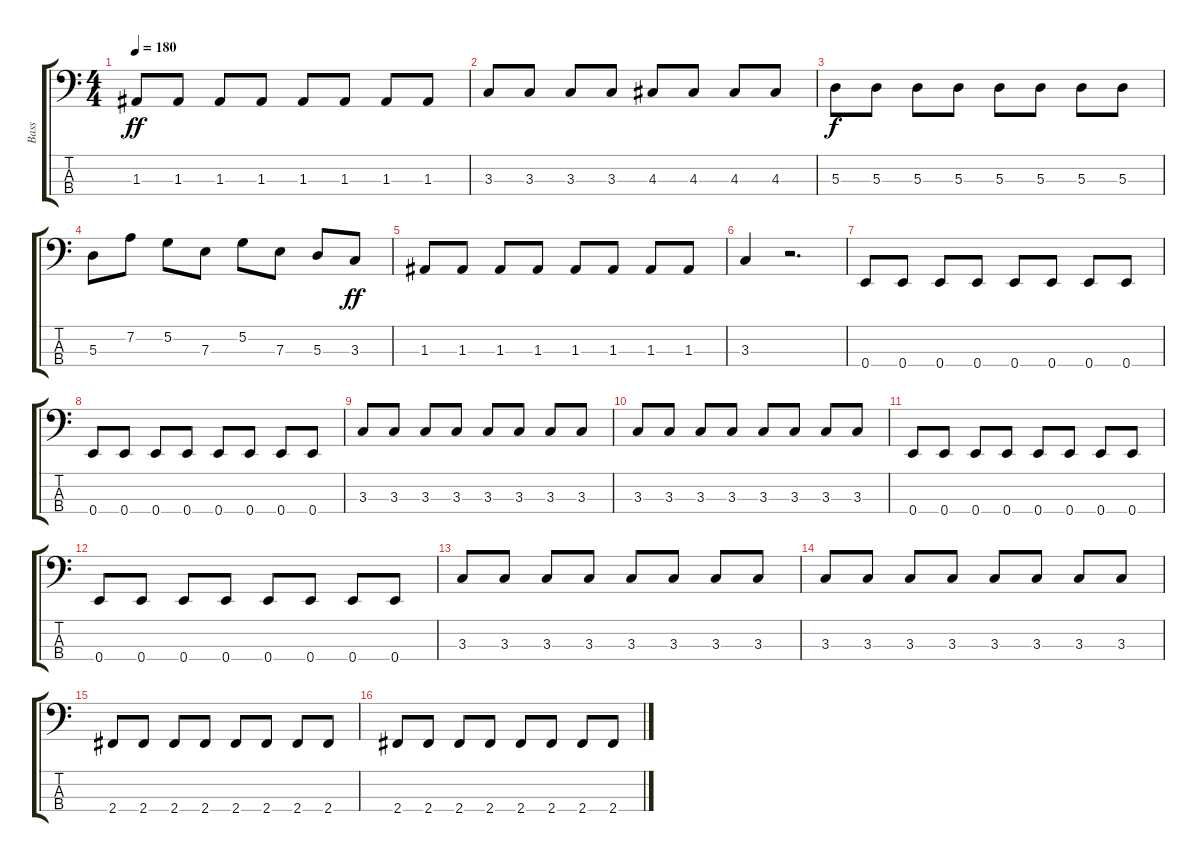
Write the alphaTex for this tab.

\track ("Bass" "Bass") {instrument electricbassfinger}
\staff {score tabs}
\tuning (G2 D2 A1 E1) {hide}
\ts (4 4)
\tempo 180
\clef f4
\ks c
1.3.8{dy ff} 1.3.8 1.3.8 1.3.8 1.3.8 1.3.8 1.3.8 1.3.8 |
3.3.8 3.3.8 3.3.8 3.3.8 4.3.8 4.3.8 4.3.8 4.3.8 |
5.3.8{dy f} 5.3.8 5.3.8 5.3.8 5.3.8 5.3.8 5.3.8 5.3.8 |
5.3.8 7.2.8 5.2.8 7.3.8 5.2.8 7.3.8 5.3.8 3.3.8{dy ff} |
1.3.8 1.3.8 1.3.8 1.3.8 1.3.8 1.3.8 1.3.8 1.3.8 |
3.3.4 r.2{d} |
0.4.8 0.4.8 0.4.8 0.4.8 0.4.8 0.4.8 0.4.8 0.4.8 |
0.4.8 0.4.8 0.4.8 0.4.8 0.4.8 0.4.8 0.4.8 0.4.8 |
3.3.8 3.3.8 3.3.8 3.3.8 3.3.8 3.3.8 3.3.8 3.3.8 |
3.3.8 3.3.8 3.3.8 3.3.8 3.3.8 3.3.8 3.3.8 3.3.8 |
0.4.8 0.4.8 0.4.8 0.4.8 0.4.8 0.4.8 0.4.8 0.4.8 |
0.4.8 0.4.8 0.4.8 0.4.8 0.4.8 0.4.8 0.4.8 0.4.8 |
3.3.8 3.3.8 3.3.8 3.3.8 3.3.8 3.3.8 3.3.8 3.3.8 |
3.3.8 3.3.8 3.3.8 3.3.8 3.3.8 3.3.8 3.3.8 3.3.8 |
2.4.8 2.4.8 2.4.8 2.4.8 2.4.8 2.4.8 2.4.8 2.4.8 |
2.4.8 2.4.8 2.4.8 2.4.8 2.4.8 2.4.8 2.4.8 2.4.8
